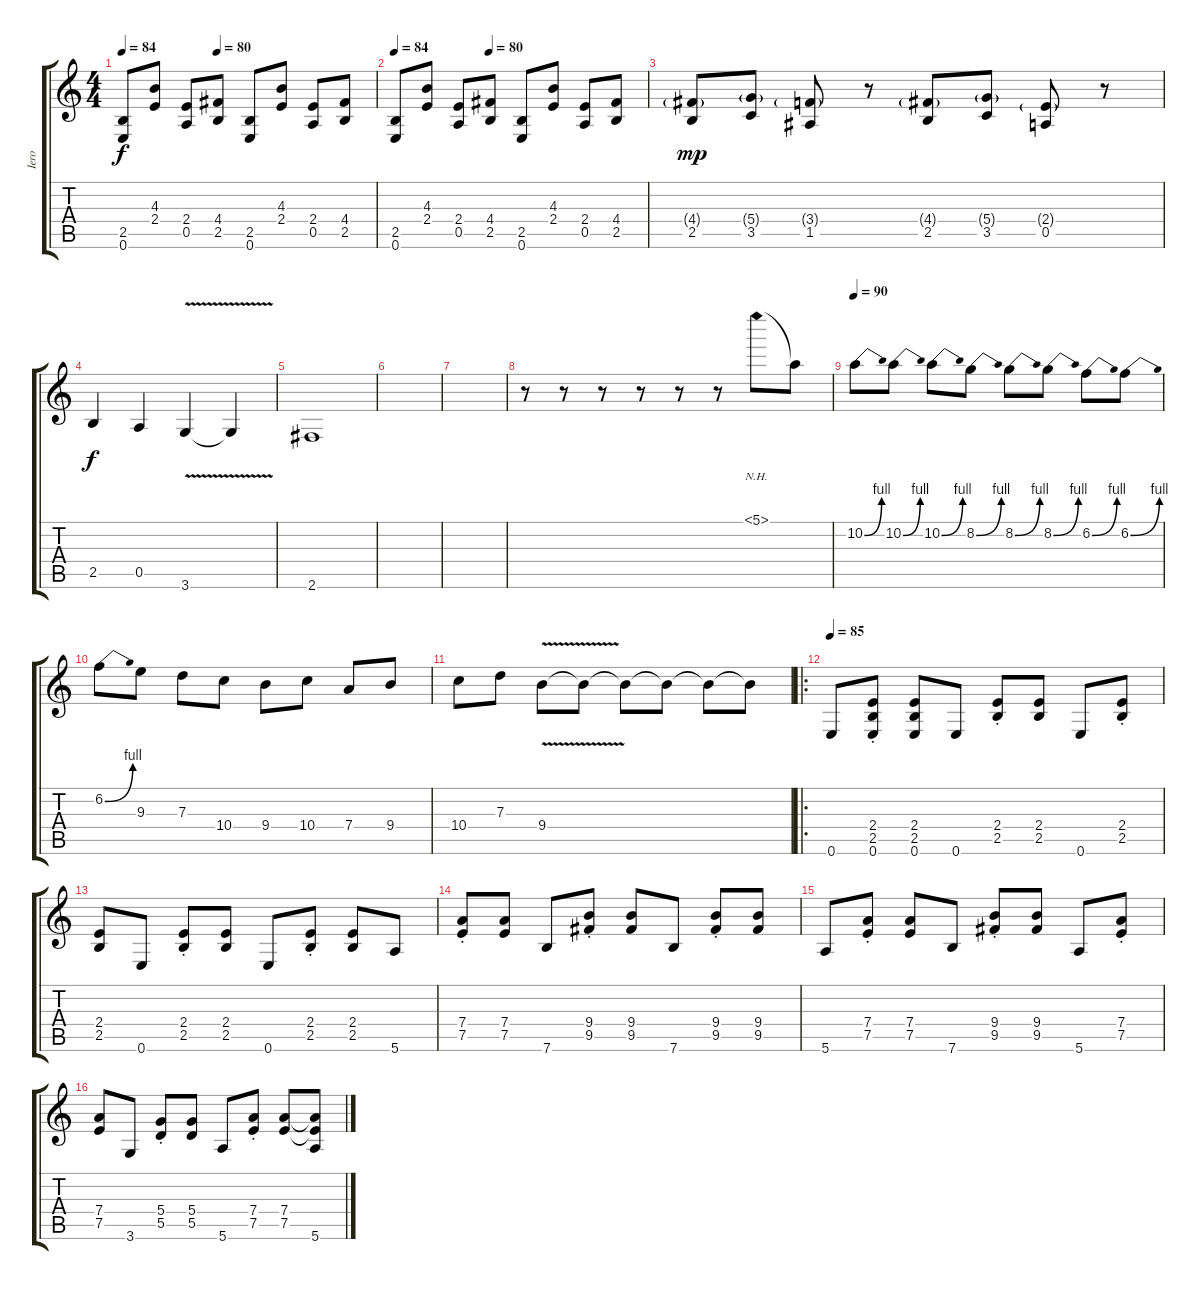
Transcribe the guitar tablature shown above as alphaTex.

\track ("Iero" "Iero") {instrument distortionguitar}
\staff {score tabs}
\tuning (E4 B3 G3 D3 A2 E2) {hide}
\ts (4 4)
\tempo 90
\tempo 84
\tempo (80 0.375)
\clef g2
\ks c
(2.5 0.6).8{dy f} (4.3 2.4).8 (2.4 0.5).8 (4.4 2.5).8 (2.5 0.6).8 (4.3 2.4).8 (2.4 0.5).8 (4.4 2.5).8 |
\tempo 90
\tempo 84
\tempo (80 0.375)
(2.5 0.6).8 (4.3 2.4).8 (2.4 0.5).8 (4.4 2.5).8 (2.5 0.6).8 (4.3 2.4).8 (2.4 0.5).8 (4.4 2.5).8 |
(4.4{g} 2.5).8{dy mp} (5.4{g} 3.5).8 (3.4{g} 1.5).8 r.8 (4.4{g} 2.5).8 (5.4{g} 3.5).8 (2.4{g} 0.5).8 r.8 |
2.5.4{dy f} 0.5.4 3.6{v}.4 3.6{t}.4 |
2.6.1 |
|
|
r.8 r.8 r.8 r.8 r.8 r.8 5.1{nh}.8{volume 11 instrument overdrivenguitar} 5.1{t}.8 |
\tempo 110
\tempo 90
10.2{be (bend 0 0 60 4)}.8{volume 13 instrument distortionguitar} 10.2{be (bend 0 0 60 4)}.8 10.2{be (bend 0 0 60 4)}.8 8.2{be (bend 0 0 60 4)}.8 8.2{be (bend 0 0 60 4)}.8 8.2{be (bend 0 0 60 4)}.8 6.2{be (bend 0 0 60 4)}.8 6.2{be (bend 0 0 60 4)}.8 |
6.2{be (bend 0 0 60 4)}.8 9.3.8 7.3.8 10.4.8 9.4.8 10.4.8 7.4.8 9.4.8 |
10.4.8 7.3.8 9.4{v}.8 9.4{t}.8 9.4{t}.8 9.4{t}.8 9.4{t}.8 9.4{t}.8 |
\ro
\tempo 85
0.6.8 (2.4{st} 2.5{st} 0.6).8 (2.4 2.5 0.6).8 0.6.8 (2.4{st} 2.5{st}).8 (2.4 2.5).8 0.6.8 (2.4{st} 2.5{st}).8 |
(2.4 2.5).8 0.6.8 (2.4{st} 2.5{st}).8 (2.4 2.5).8 0.6.8 (2.4{st} 2.5{st}).8 (2.4 2.5).8 5.6.8 |
(7.4{st} 7.5{st}).8 (7.4 7.5).8 7.6.8 (9.4{st} 9.5{st}).8 (9.4 9.5).8 7.6.8 (9.4{st} 9.5{st}).8 (9.4 9.5).8 |
5.6.8 (7.4{st} 7.5{st}).8 (7.4 7.5).8 7.6.8 (9.4{st} 9.5{st}).8 (9.4 9.5).8 5.6.8 (7.4{st} 7.5{st}).8 |
(7.4 7.5).8 3.6.8 (5.4{st} 5.5{st}).8 (5.4 5.5).8 5.6.8 (7.4{st} 7.5{st}).8 (7.4 7.5).8 (7.4{t} 7.5{t} 5.6).8
